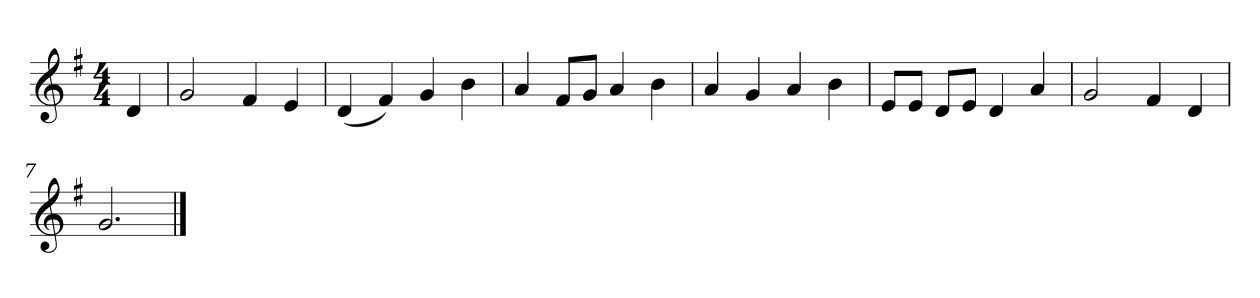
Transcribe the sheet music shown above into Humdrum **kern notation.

**kern
*part1
*staff1
*k[f#]
*M4/4
*MM120
=
4d
=1
2g
4f#
4e
=2
(4d
4f#)
4g
4b
=3
4a
8f#L
8gJ
4a
4b
=4
4a
4g
4a
4b
=5
8eL
8eJ
8dL
8eJ
4d
4a
=6
2g
4f#
4d
=7
2.g
==
*-
